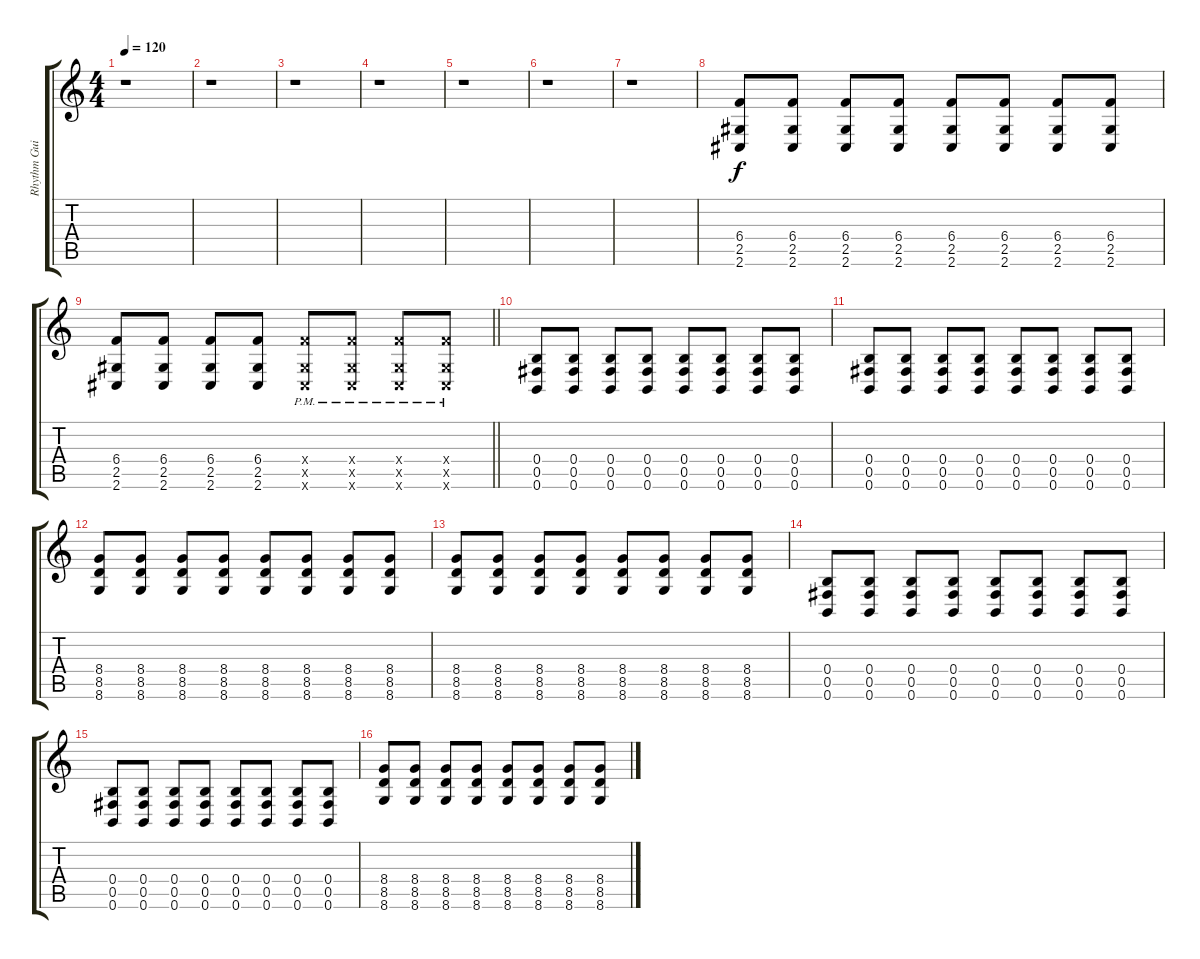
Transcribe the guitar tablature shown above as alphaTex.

\track ("Rhythm Guitar" "Rhythm Gui") {instrument distortionguitar}
\staff {score tabs}
\tuning (Eb4 B3 Gb3 B2 Gb2 B1) {hide}
\ts (4 4)
\tempo 120
\clef g2
\ks c
r.1{dy f} |
r.1 |
r.1 |
r.1 |
r.1 |
r.1 |
r.1 |
(6.4 2.5 2.6).8 (6.4 2.5 2.6).8 (6.4 2.5 2.6).8 (6.4 2.5 2.6).8 (6.4 2.5 2.6).8 (6.4 2.5 2.6).8 (6.4 2.5 2.6).8 (6.4 2.5 2.6).8 |
\barLineRight lightlight
(6.4 2.5 2.6).8 (6.4 2.5 2.6).8 (6.4 2.5 2.6).8 (6.4 2.5 2.6).8 (6.4{pm x} 2.5{pm x} 2.6{pm x}).8 (6.4{pm x} 2.5{pm x} 2.6{pm x}).8 (6.4{pm x} 2.5{pm x} 2.6{pm x}).8 (6.4{pm x} 2.5{pm x} 2.6{pm x}).8 |
(0.4 0.5 0.6).8 (0.4 0.5 0.6).8 (0.4 0.5 0.6).8 (0.4 0.5 0.6).8 (0.4 0.5 0.6).8 (0.4 0.5 0.6).8 (0.4 0.5 0.6).8 (0.4 0.5 0.6).8 |
(0.4 0.5 0.6).8 (0.4 0.5 0.6).8 (0.4 0.5 0.6).8 (0.4 0.5 0.6).8 (0.4 0.5 0.6).8 (0.4 0.5 0.6).8 (0.4 0.5 0.6).8 (0.4 0.5 0.6).8 |
(8.4 8.5 8.6).8 (8.4 8.5 8.6).8 (8.4 8.5 8.6).8 (8.4 8.5 8.6).8 (8.4 8.5 8.6).8 (8.4 8.5 8.6).8 (8.4 8.5 8.6).8 (8.4 8.5 8.6).8 |
(8.4 8.5 8.6).8 (8.4 8.5 8.6).8 (8.4 8.5 8.6).8 (8.4 8.5 8.6).8 (8.4 8.5 8.6).8 (8.4 8.5 8.6).8 (8.4 8.5 8.6).8 (8.4 8.5 8.6).8 |
(0.4 0.5 0.6).8 (0.4 0.5 0.6).8 (0.4 0.5 0.6).8 (0.4 0.5 0.6).8 (0.4 0.5 0.6).8 (0.4 0.5 0.6).8 (0.4 0.5 0.6).8 (0.4 0.5 0.6).8 |
(0.4 0.5 0.6).8 (0.4 0.5 0.6).8 (0.4 0.5 0.6).8 (0.4 0.5 0.6).8 (0.4 0.5 0.6).8 (0.4 0.5 0.6).8 (0.4 0.5 0.6).8 (0.4 0.5 0.6).8 |
(8.4 8.5 8.6).8 (8.4 8.5 8.6).8 (8.4 8.5 8.6).8 (8.4 8.5 8.6).8 (8.4 8.5 8.6).8 (8.4 8.5 8.6).8 (8.4 8.5 8.6).8 (8.4 8.5 8.6).8
